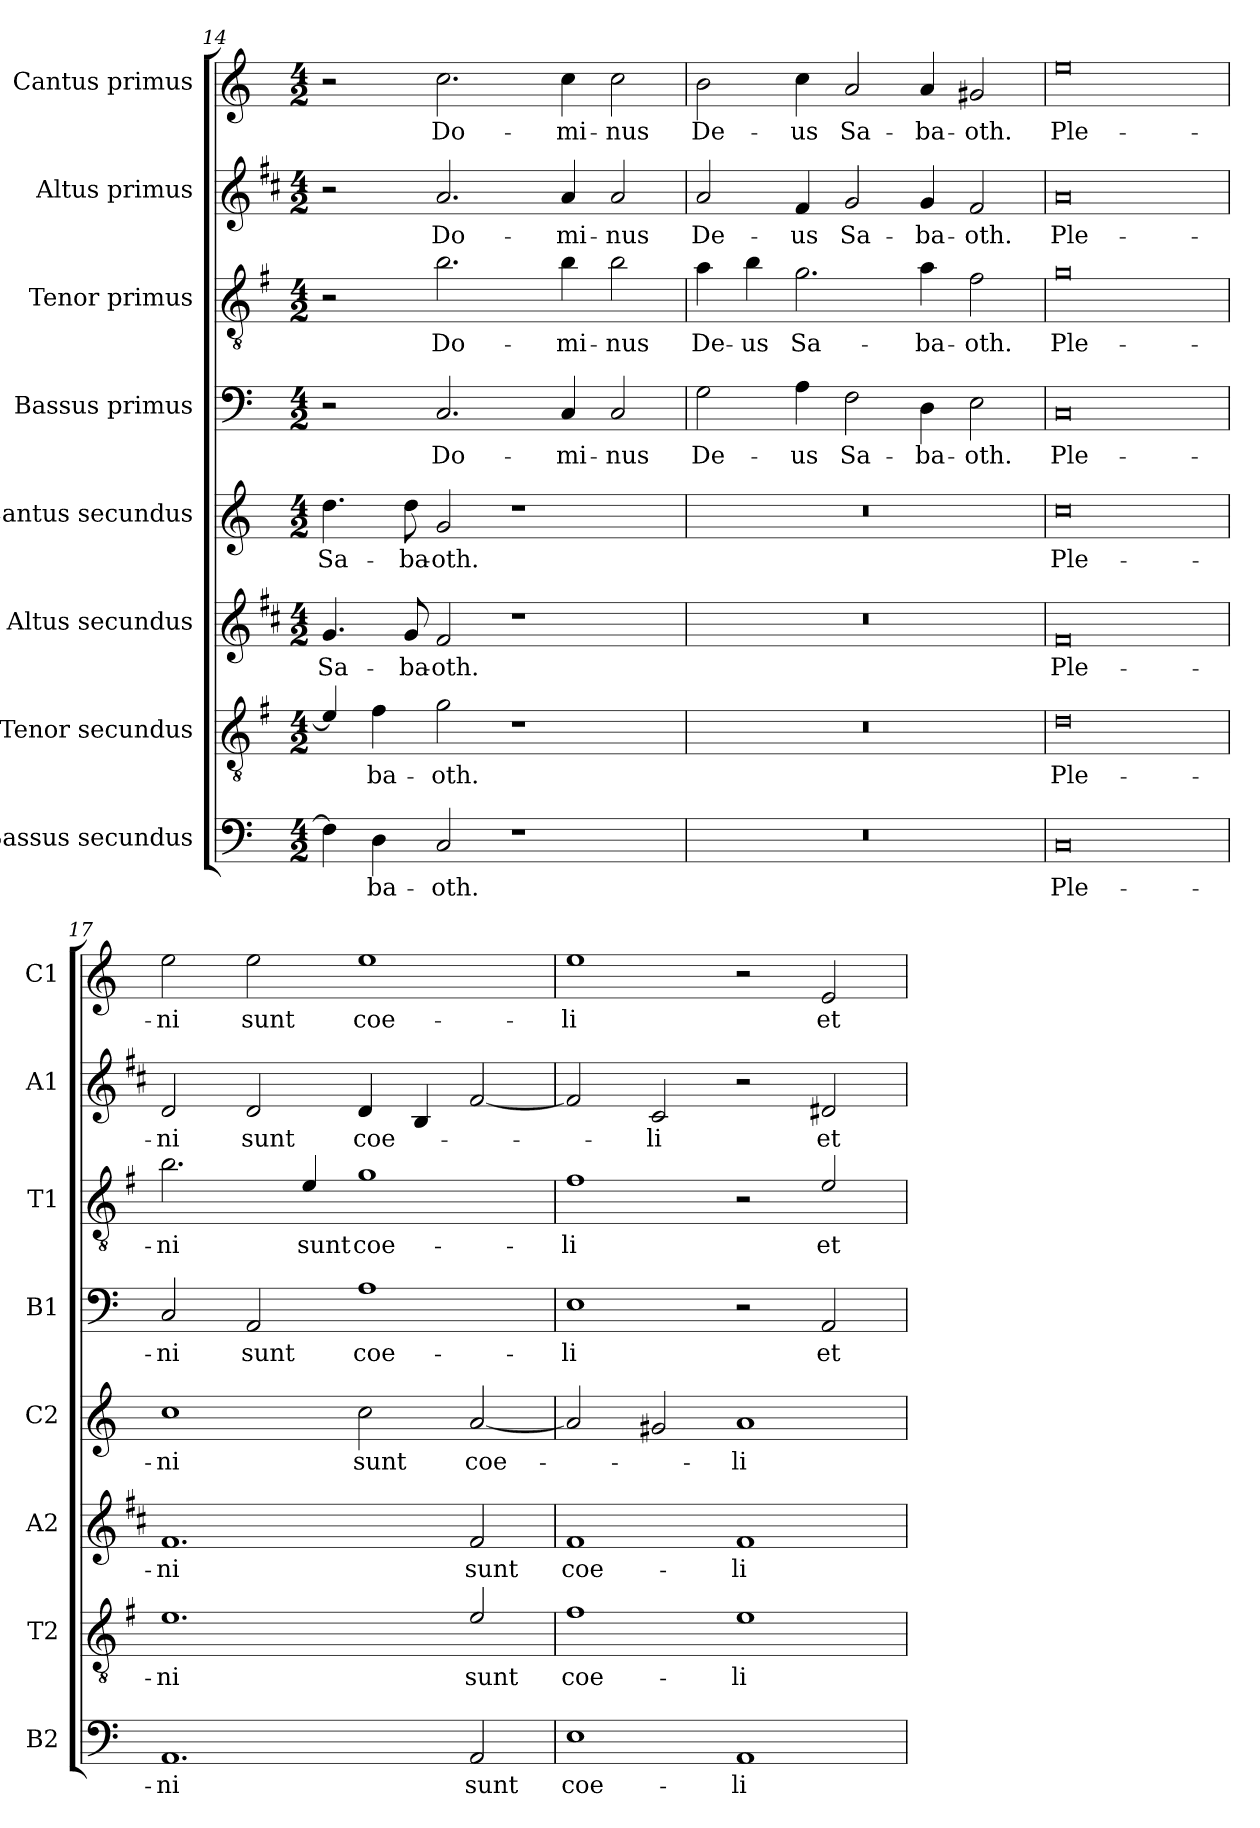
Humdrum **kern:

**kern	**text	**kern	**text	**kern	**text	**kern	**text	**kern	**text	**kern	**text	**kern	**text	**kern	**text
*part8	*part8	*part7	*part7	*part6	*part6	*part5	*part5	*part4	*part4	*part3	*part3	*part2	*part2	*part1	*part1
*staff8	*staff8	*staff7	*staff7	*staff6	*staff6	*staff5	*staff5	*staff4	*staff4	*staff3	*staff3	*staff2	*staff2	*staff1	*staff1
*I"Bassus secundus	*	*I"Tenor secundus	*	*I"Altus secundus	*	*I"Cantus secundus	*	*I"Bassus primus	*	*I"Tenor primus	*	*I"Altus primus	*	*I"Cantus primus	*
*I'B2	*	*I'T2	*	*I'A2	*	*I'C2	*	*I'B1	*	*I'T1	*	*I'A1	*	*I'C1	*
*clefF4	*	*clefGv2	*	*clefG2	*	*clefG2	*	*clefF4	*	*clefGv2	*	*clefG2	*	*clefG2	*
*	*	*ITrd4c7	*	*ITrd1c2	*	*	*	*	*	*ITrd4c7	*	*ITrd1c2	*	*	*
*k[]	*	*k[]	*	*k[]	*	*k[]	*	*k[]	*	*k[]	*	*k[]	*	*k[]	*
*C:	*	*C:	*	*C:	*	*C:	*	*C:	*	*C:	*	*C:	*	*C:	*
*M4/2	*	*M4/2	*	*M4/2	*	*M4/2	*	*M4/2	*	*M4/2	*	*M4/2	*	*M4/2	*
=14	=14	=14	=14	=14	=14	=14	=14	=14	=14	=14	=14	=14	=14	=14	=14
!	!	!	!	!	!LO:LY:b	!	!LO:LY:b	!	!	!	!	!	!	!	!
4F\]	.	4A/]	.	4.f/	Sa-	4.dd\	Sa-	2r	.	2r	.	2r	.	2r	.
!	!LO:LY:b	!	!LO:LY:b	!	!	!	!	!	!	!	!	!	!	!	!
4D\	-ba-	4B\	-ba-	.	.	.	.	.	.	.	.	.	.	.	.
!	!	!	!	!	!LO:LY:b	!	!LO:LY:b	!	!	!	!	!	!	!	!
.	.	.	.	8f/	-ba-	8dd\	-ba-	.	.	.	.	.	.	.	.
!	!LO:LY:b	!	!LO:LY:b	!	!LO:LY:b	!	!LO:LY:b	!	!LO:LY:b	!	!LO:LY:b	!	!LO:LY:b	!	!LO:LY:b
2C/	-oth.	2c\	-oth.	2e/	-oth.	2g/	-oth.	2.C/	Do-	2.e\	Do-	2.g/	Do-	2.cc\	Do-
1r	.	1r	.	1r	.	1r	.	.	.	.	.	.	.	.	.
!	!	!	!	!	!	!	!	!	!LO:LY:b	!	!LO:LY:b	!	!LO:LY:b	!	!LO:LY:b
.	.	.	.	.	.	.	.	4C/	-mi-	4e\	-mi-	4g/	-mi-	4cc\	-mi-
!	!	!	!	!	!	!	!	!	!LO:LY:b	!	!LO:LY:b	!	!LO:LY:b	!	!LO:LY:b
.	.	.	.	.	.	.	.	2C/	-nus	2e\	-nus	2g/	-nus	2cc\	-nus
=15	=15	=15	=15	=15	=15	=15	=15	=15	=15	=15	=15	=15	=15	=15	=15
!	!	!	!	!	!	!	!	!	!LO:LY:b	!	!LO:LY:b	!	!LO:LY:b	!	!LO:LY:b
0r	.	0r	.	0r	.	0r	.	2G\	De-	4d\	De-	2g/	De-	2b\	De-
!	!	!	!	!	!	!	!	!	!	!	!LO:LY:b	!	!	!	!
.	.	.	.	.	.	.	.	.	.	4e\	-us	.	.	.	.
!	!	!	!	!	!	!	!	!	!LO:LY:b	!	!LO:LY:b	!	!LO:LY:b	!	!LO:LY:b
.	.	.	.	.	.	.	.	4A\	-us	2.c\	Sa-	4e/	-us	4cc\	-us
!	!	!	!	!	!	!	!	!	!LO:LY:b	!	!	!	!LO:LY:b	!	!LO:LY:b
.	.	.	.	.	.	.	.	2F\	Sa-	.	.	2f/	Sa-	2a/	Sa-
!	!	!	!	!	!	!	!	!	!LO:LY:b	!	!LO:LY:b	!	!LO:LY:b	!	!LO:LY:b
.	.	.	.	.	.	.	.	4D\	-ba-	4d\	-ba-	4f/	-ba-	4a/	-ba-
!	!	!	!	!	!	!	!	!	!LO:LY:b	!	!LO:LY:b	!	!LO:LY:b	!	!LO:LY:b
.	.	.	.	.	.	.	.	2E\	-oth.	2B\	-oth.	2e/	-oth.	2g#X/	-oth.
=16	=16	=16	=16	=16	=16	=16	=16	=16	=16	=16	=16	=16	=16	=16	=16
!	!LO:LY:b	!	!LO:LY:b	!	!LO:LY:b	!	!LO:LY:b	!	!LO:LY:b	!	!LO:LY:b	!	!LO:LY:b	!	!LO:LY:b
0C	Ple-	0G	Ple-	0e	Ple-	0cc	Ple-	0C	Ple-	0c	Ple-	0g	Ple-	0ee	Ple-
!!LO:LB:g=z
=17	=17	=17	=17	=17	=17	=17	=17	=17	=17	=17	=17	=17	=17	=17	=17
!	!LO:LY:b	!	!LO:LY:b	!	!LO:LY:b	!	!LO:LY:b	!	!LO:LY:b	!	!LO:LY:b	!	!LO:LY:b	!	!LO:LY:b
1.AA	-ni	1.A	-ni	1.e	-ni	1cc	-ni	2C/	-ni	2.e\	-ni	2c/	-ni	2ee\	-ni
!	!	!	!	!	!	!	!	!	!LO:LY:b	!	!	!	!LO:LY:b	!	!LO:LY:b
.	.	.	.	.	.	.	.	2AA/	sunt	.	.	2c/	sunt	2ee\	sunt
!	!	!	!	!	!	!	!	!	!	!	!LO:LY:b	!	!	!	!
.	.	.	.	.	.	.	.	.	.	4A/	sunt	.	.	.	.
!	!	!	!	!	!	!	!LO:LY:b	!	!LO:LY:b	!	!LO:LY:b	!	!LO:LY:b	!	!LO:LY:b
.	.	.	.	.	.	2cc\	sunt	1A	coe-	1c	coe-	4c/	coe-	1ee	coe-
.	.	.	.	.	.	.	.	.	.	.	.	4A/	.	.	.
!	!LO:LY:b	!	!LO:LY:b	!	!LO:LY:b	!	!LO:LY:b	!	!	!	!	!	!	!	!
2AA/	sunt	2A/	sunt	2e/	sunt	[2a/	coe-	.	.	.	.	[2e/	.	.	.
=18	=18	=18	=18	=18	=18	=18	=18	=18	=18	=18	=18	=18	=18	=18	=18
!	!LO:LY:b	!	!LO:LY:b	!	!LO:LY:b	!	!	!	!LO:LY:b	!	!LO:LY:b	!	!	!	!LO:LY:b
1E	coe-	1B	coe-	1e	coe-	2a/]	.	1E	-li	1B	-li	2e/]	.	1ee	-li
!	!	!	!	!	!	!	!	!	!	!	!	!	!LO:LY:b	!	!
.	.	.	.	.	.	2g#X/	.	.	.	.	.	2B/	-li	.	.
!	!LO:LY:b	!	!LO:LY:b	!	!LO:LY:b	!	!LO:LY:b	!	!	!	!	!	!	!	!
1AA	-li	1A	-li	1e	-li	1a	-li	2r	.	2r	.	2r	.	2r	.
!	!	!	!	!	!	!	!	!	!LO:LY:b	!	!LO:LY:b	!	!LO:LY:b	!	!LO:LY:b
.	.	.	.	.	.	.	.	2AA/	et	2A/	et	2c#X/	et	2e/	et
=	=	=	=	=	=	=	=	=	=	=	=	=	=	=	=
*-	*-	*-	*-	*-	*-	*-	*-	*-	*-	*-	*-	*-	*-	*-	*-
